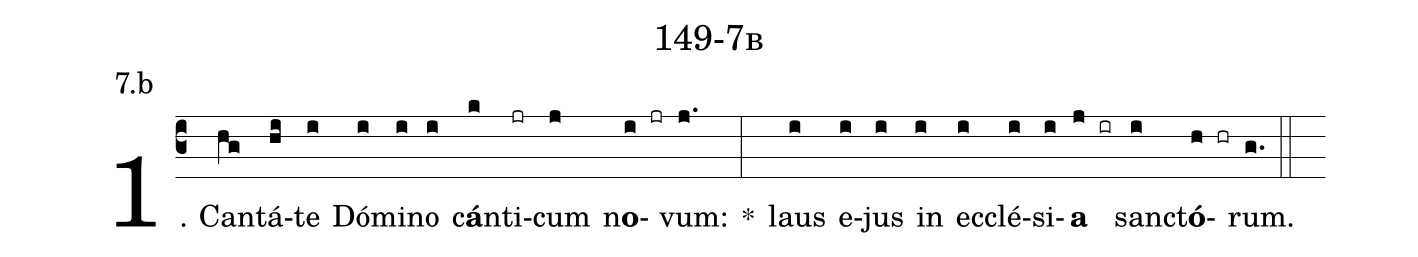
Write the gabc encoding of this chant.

name: 149-7b;
annotation: 7.b;
%%
(c3)1. Can(hg)tá(hi)te(i) Dó(i)mi(i)no(i) c<b>á</b>n(k)ti(jr)cum(j) n<b>o</b>(i jr)vum:(j.) *(:) laus(i) e(i)jus(i) in(i) ec(i)clé(i)si(i)<b>a</b>(j ir) sanc(i)t<b>ó</b>(h hr)rum.(g.) (::)
